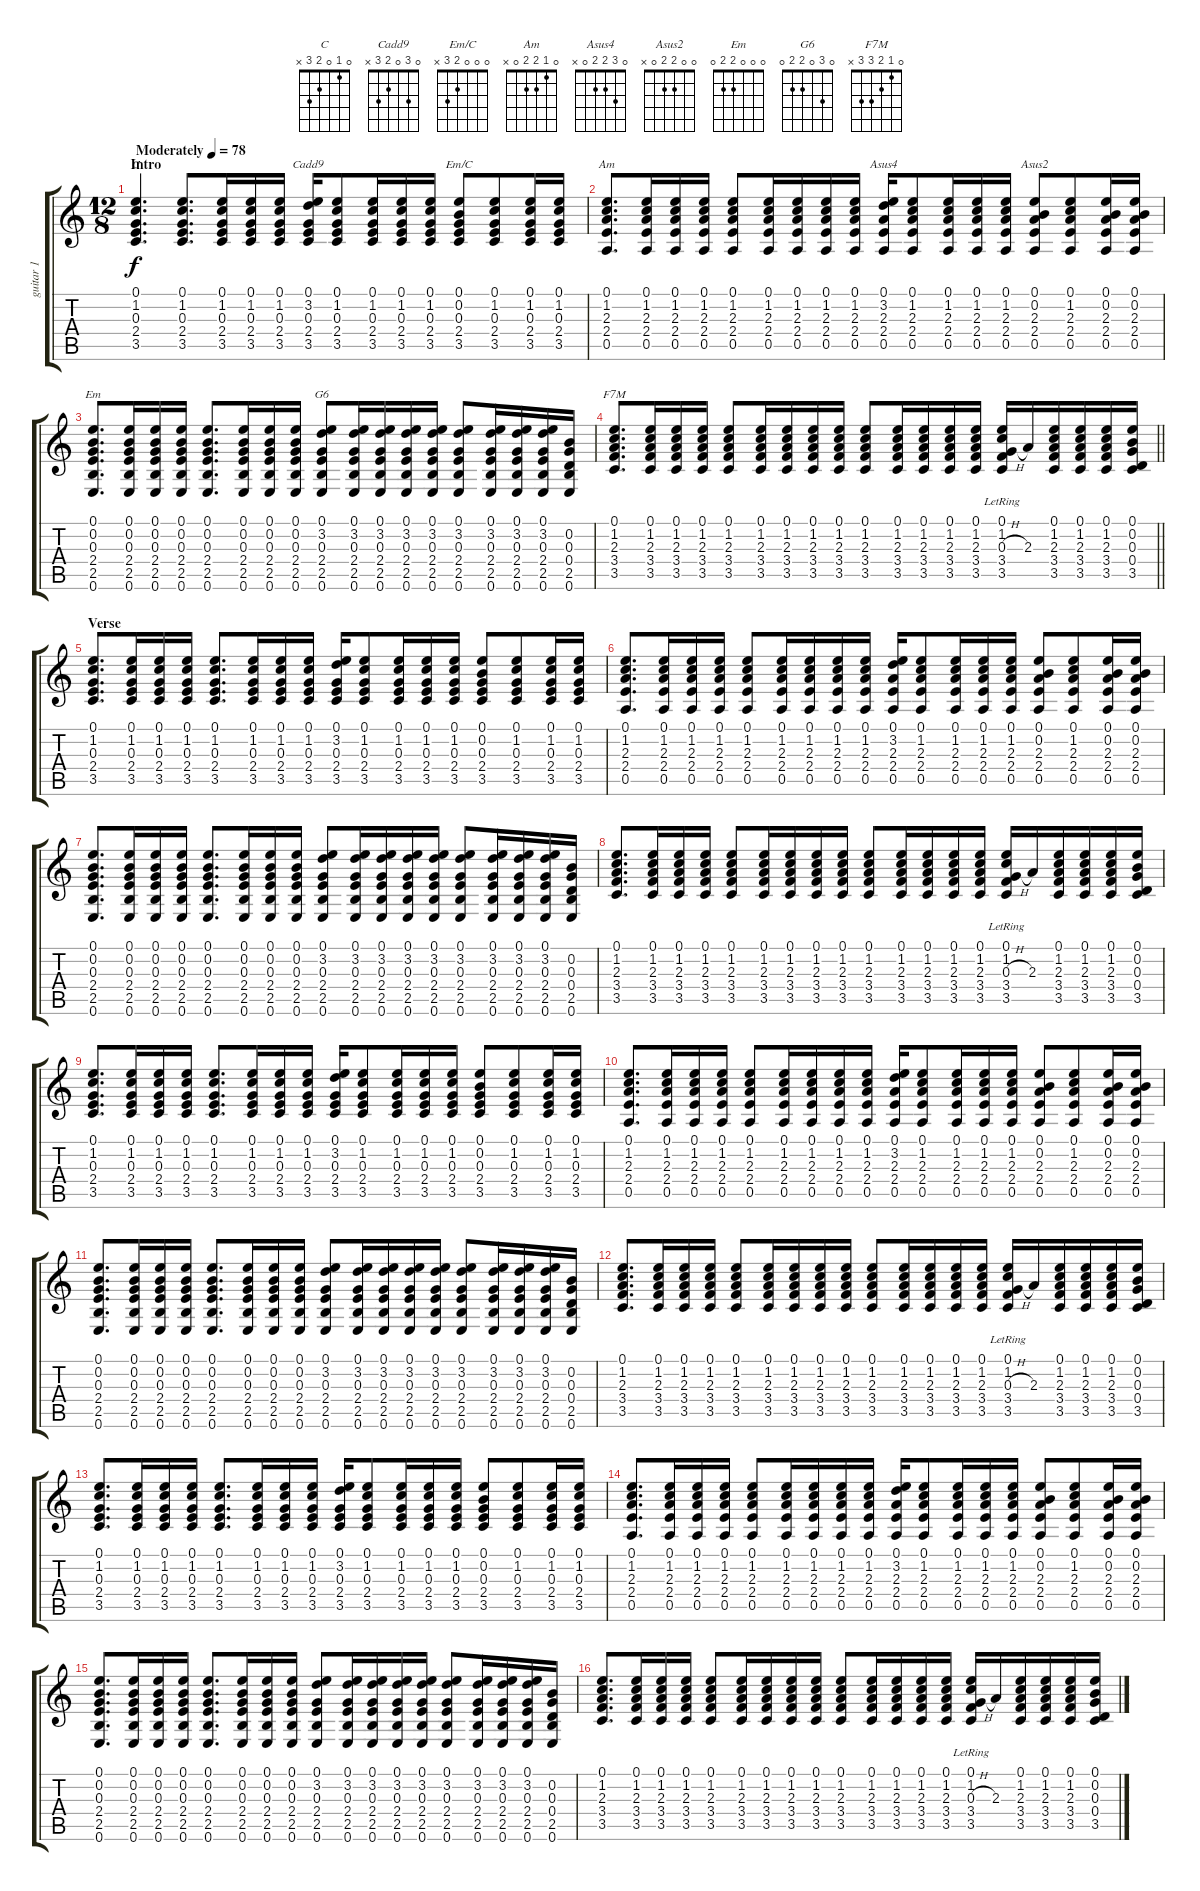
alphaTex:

\track ("guitar 1" "guitar 1") {instrument acousticguitarsteel}
\staff {score tabs}
\tuning (E4 B3 G3 D3 A2 E2) {hide}
\chord ("C" 0 1 0 2 3 x)
\chord ("Cadd9" 0 3 0 2 3 x)
\chord ("Em/C" 0 0 0 2 3 x)
\chord ("Am" 0 1 2 2 0 x)
\chord ("Asus4" 0 3 2 2 0 x)
\chord ("Asus2" 0 0 2 2 0 x)
\chord ("Em" 0 0 0 2 2 0)
\chord ("G6" 0 3 0 2 2 0)
\chord ("F7M" 0 1 2 3 3 x)
\ts (12 8)
\section ("" "Intro")
\tempo (78 "Moderately")
\clef g2
\ks c
(0.1 1.2 0.3 2.4 3.5).4{d ch "C" dy f instrument acousticguitarsteel} (0.1 1.2 0.3 2.4 3.5).8{d} (0.1 1.2 0.3 2.4 3.5).16 (0.1 1.2 0.3 2.4 3.5).16 (0.1 1.2 0.3 2.4 3.5).16 (0.1 3.2 0.3 2.4 3.5).16{ch "Cadd9"} (0.1 1.2 0.3 2.4 3.5).8 (0.1 1.2 0.3 2.4 3.5).16 (0.1 1.2 0.3 2.4 3.5).16 (0.1 1.2 0.3 2.4 3.5).16 (0.1 0.2 0.3 2.4 3.5).8{ch "Em/C"} (0.1 1.2 0.3 2.4 3.5).8 (0.1 1.2 0.3 2.4 3.5).16 (0.1 1.2 0.3 2.4 3.5).16 |
(0.1 1.2 2.3 2.4 0.5).8{d ch "Am"} (0.1 1.2 2.3 2.4 0.5).16 (0.1 1.2 2.3 2.4 0.5).16 (0.1 1.2 2.3 2.4 0.5).16 (0.1 1.2 2.3 2.4 0.5).8 (0.1 1.2 2.3 2.4 0.5).16 (0.1 1.2 2.3 2.4 0.5).16 (0.1 1.2 2.3 2.4 0.5).16 (0.1 1.2 2.3 2.4 0.5).16 (0.1 3.2 2.3 2.4 0.5).16{ch "Asus4"} (0.1 1.2 2.3 2.4 0.5).8 (0.1 1.2 2.3 2.4 0.5).16 (0.1 1.2 2.3 2.4 0.5).16 (0.1 1.2 2.3 2.4 0.5).16 (0.1 0.2 2.3 2.4 0.5).8{ch "Asus2"} (0.1 1.2 2.3 2.4 0.5).8 (0.1 0.2 2.3 2.4 0.5).16 (0.1 0.2 2.3 2.4 0.5).16 |
(0.1 0.2 0.3 2.4 2.5 0.6).8{d ch "Em"} (0.1 0.2 0.3 2.4 2.5 0.6).16 (0.1 0.2 0.3 2.4 2.5 0.6).16 (0.1 0.2 0.3 2.4 2.5 0.6).16 (0.1 0.2 0.3 2.4 2.5 0.6).8{d} (0.1 0.2 0.3 2.4 2.5 0.6).16 (0.1 0.2 0.3 2.4 2.5 0.6).16 (0.1 0.2 0.3 2.4 2.5 0.6).16 (0.1 3.2 0.3 2.4 2.5 0.6).8{ch "G6"} (0.1 3.2 0.3 2.4 2.5 0.6).16 (0.1 3.2 0.3 2.4 2.5 0.6).16 (0.1 3.2 0.3 2.4 2.5 0.6).16 (0.1 3.2 0.3 2.4 2.5 0.6).16 (0.1 3.2 0.3 2.4 2.5 0.6).8 (0.1 3.2 0.3 2.4 2.5 0.6).16 (0.1 3.2 0.3 2.4 2.5 0.6).16 (0.1 3.2 0.3 2.4 2.5 0.6).16 (0.2 0.3 0.4 2.5 0.6).16 |
\barLineRight lightlight
(0.1 1.2 2.3 3.4 3.5).8{d ch "F7M"} (0.1 1.2 2.3 3.4 3.5).16 (0.1 1.2 2.3 3.4 3.5).16 (0.1 1.2 2.3 3.4 3.5).16 (0.1 1.2 2.3 3.4 3.5).8 (0.1 1.2 2.3 3.4 3.5).16 (0.1 1.2 2.3 3.4 3.5).16 (0.1 1.2 2.3 3.4 3.5).16 (0.1 1.2 2.3 3.4 3.5).16 (0.1 1.2 2.3 3.4 3.5).8 (0.1 1.2 2.3 3.4 3.5).16 (0.1 1.2 2.3 3.4 3.5).16 (0.1 1.2 2.3 3.4 3.5).16 (0.1 1.2 2.3 3.4 3.5).16 (0.1{lr} 1.2{lr} 0.3{h lr} 3.4{lr} 3.5{lr}).16 2.3.16 (0.1 1.2 2.3 3.4 3.5).16 (0.1 1.2 2.3 3.4 3.5).16 (0.1 1.2 2.3 3.4 3.5).16 (0.1 0.2 0.3 0.4 3.5).16 |
\section ("" "Verse")
(0.1 1.2 0.3 2.4 3.5).8{d} (0.1 1.2 0.3 2.4 3.5).16 (0.1 1.2 0.3 2.4 3.5).16 (0.1 1.2 0.3 2.4 3.5).16 (0.1 1.2 0.3 2.4 3.5).8{d} (0.1 1.2 0.3 2.4 3.5).16 (0.1 1.2 0.3 2.4 3.5).16 (0.1 1.2 0.3 2.4 3.5).16 (0.1 3.2 0.3 2.4 3.5).16 (0.1 1.2 0.3 2.4 3.5).8 (0.1 1.2 0.3 2.4 3.5).16 (0.1 1.2 0.3 2.4 3.5).16 (0.1 1.2 0.3 2.4 3.5).16 (0.1 0.2 0.3 2.4 3.5).8 (0.1 1.2 0.3 2.4 3.5).8 (0.1 1.2 0.3 2.4 3.5).16 (0.1 1.2 0.3 2.4 3.5).16 |
(0.1 1.2 2.3 2.4 0.5).8{d} (0.1 1.2 2.3 2.4 0.5).16 (0.1 1.2 2.3 2.4 0.5).16 (0.1 1.2 2.3 2.4 0.5).16 (0.1 1.2 2.3 2.4 0.5).8 (0.1 1.2 2.3 2.4 0.5).16 (0.1 1.2 2.3 2.4 0.5).16 (0.1 1.2 2.3 2.4 0.5).16 (0.1 1.2 2.3 2.4 0.5).16 (0.1 3.2 2.3 2.4 0.5).16 (0.1 1.2 2.3 2.4 0.5).8 (0.1 1.2 2.3 2.4 0.5).16 (0.1 1.2 2.3 2.4 0.5).16 (0.1 1.2 2.3 2.4 0.5).16 (0.1 0.2 2.3 2.4 0.5).8 (0.1 1.2 2.3 2.4 0.5).8 (0.1 0.2 2.3 2.4 0.5).16 (0.1 0.2 2.3 2.4 0.5).16 |
(0.1 0.2 0.3 2.4 2.5 0.6).8{d} (0.1 0.2 0.3 2.4 2.5 0.6).16 (0.1 0.2 0.3 2.4 2.5 0.6).16 (0.1 0.2 0.3 2.4 2.5 0.6).16 (0.1 0.2 0.3 2.4 2.5 0.6).8{d} (0.1 0.2 0.3 2.4 2.5 0.6).16 (0.1 0.2 0.3 2.4 2.5 0.6).16 (0.1 0.2 0.3 2.4 2.5 0.6).16 (0.1 3.2 0.3 2.4 2.5 0.6).8 (0.1 3.2 0.3 2.4 2.5 0.6).16 (0.1 3.2 0.3 2.4 2.5 0.6).16 (0.1 3.2 0.3 2.4 2.5 0.6).16 (0.1 3.2 0.3 2.4 2.5 0.6).16 (0.1 3.2 0.3 2.4 2.5 0.6).8 (0.1 3.2 0.3 2.4 2.5 0.6).16 (0.1 3.2 0.3 2.4 2.5 0.6).16 (0.1 3.2 0.3 2.4 2.5 0.6).16 (0.2 0.3 0.4 2.5 0.6).16 |
(0.1 1.2 2.3 3.4 3.5).8{d} (0.1 1.2 2.3 3.4 3.5).16 (0.1 1.2 2.3 3.4 3.5).16 (0.1 1.2 2.3 3.4 3.5).16 (0.1 1.2 2.3 3.4 3.5).8 (0.1 1.2 2.3 3.4 3.5).16 (0.1 1.2 2.3 3.4 3.5).16 (0.1 1.2 2.3 3.4 3.5).16 (0.1 1.2 2.3 3.4 3.5).16 (0.1 1.2 2.3 3.4 3.5).8 (0.1 1.2 2.3 3.4 3.5).16 (0.1 1.2 2.3 3.4 3.5).16 (0.1 1.2 2.3 3.4 3.5).16 (0.1 1.2 2.3 3.4 3.5).16 (0.1{lr} 1.2{lr} 0.3{h lr} 3.4{lr} 3.5{lr}).16 2.3.16 (0.1 1.2 2.3 3.4 3.5).16 (0.1 1.2 2.3 3.4 3.5).16 (0.1 1.2 2.3 3.4 3.5).16 (0.1 0.2 0.3 0.4 3.5).16 |
(0.1 1.2 0.3 2.4 3.5).8{d} (0.1 1.2 0.3 2.4 3.5).16 (0.1 1.2 0.3 2.4 3.5).16 (0.1 1.2 0.3 2.4 3.5).16 (0.1 1.2 0.3 2.4 3.5).8{d} (0.1 1.2 0.3 2.4 3.5).16 (0.1 1.2 0.3 2.4 3.5).16 (0.1 1.2 0.3 2.4 3.5).16 (0.1 3.2 0.3 2.4 3.5).16 (0.1 1.2 0.3 2.4 3.5).8 (0.1 1.2 0.3 2.4 3.5).16 (0.1 1.2 0.3 2.4 3.5).16 (0.1 1.2 0.3 2.4 3.5).16 (0.1 0.2 0.3 2.4 3.5).8 (0.1 1.2 0.3 2.4 3.5).8 (0.1 1.2 0.3 2.4 3.5).16 (0.1 1.2 0.3 2.4 3.5).16 |
(0.1 1.2 2.3 2.4 0.5).8{d} (0.1 1.2 2.3 2.4 0.5).16 (0.1 1.2 2.3 2.4 0.5).16 (0.1 1.2 2.3 2.4 0.5).16 (0.1 1.2 2.3 2.4 0.5).8 (0.1 1.2 2.3 2.4 0.5).16 (0.1 1.2 2.3 2.4 0.5).16 (0.1 1.2 2.3 2.4 0.5).16 (0.1 1.2 2.3 2.4 0.5).16 (0.1 3.2 2.3 2.4 0.5).16 (0.1 1.2 2.3 2.4 0.5).8 (0.1 1.2 2.3 2.4 0.5).16 (0.1 1.2 2.3 2.4 0.5).16 (0.1 1.2 2.3 2.4 0.5).16 (0.1 0.2 2.3 2.4 0.5).8 (0.1 1.2 2.3 2.4 0.5).8 (0.1 0.2 2.3 2.4 0.5).16 (0.1 0.2 2.3 2.4 0.5).16 |
(0.1 0.2 0.3 2.4 2.5 0.6).8{d} (0.1 0.2 0.3 2.4 2.5 0.6).16 (0.1 0.2 0.3 2.4 2.5 0.6).16 (0.1 0.2 0.3 2.4 2.5 0.6).16 (0.1 0.2 0.3 2.4 2.5 0.6).8{d} (0.1 0.2 0.3 2.4 2.5 0.6).16 (0.1 0.2 0.3 2.4 2.5 0.6).16 (0.1 0.2 0.3 2.4 2.5 0.6).16 (0.1 3.2 0.3 2.4 2.5 0.6).8 (0.1 3.2 0.3 2.4 2.5 0.6).16 (0.1 3.2 0.3 2.4 2.5 0.6).16 (0.1 3.2 0.3 2.4 2.5 0.6).16 (0.1 3.2 0.3 2.4 2.5 0.6).16 (0.1 3.2 0.3 2.4 2.5 0.6).8 (0.1 3.2 0.3 2.4 2.5 0.6).16 (0.1 3.2 0.3 2.4 2.5 0.6).16 (0.1 3.2 0.3 2.4 2.5 0.6).16 (0.2 0.3 0.4 2.5 0.6).16 |
(0.1 1.2 2.3 3.4 3.5).8{d} (0.1 1.2 2.3 3.4 3.5).16 (0.1 1.2 2.3 3.4 3.5).16 (0.1 1.2 2.3 3.4 3.5).16 (0.1 1.2 2.3 3.4 3.5).8 (0.1 1.2 2.3 3.4 3.5).16 (0.1 1.2 2.3 3.4 3.5).16 (0.1 1.2 2.3 3.4 3.5).16 (0.1 1.2 2.3 3.4 3.5).16 (0.1 1.2 2.3 3.4 3.5).8 (0.1 1.2 2.3 3.4 3.5).16 (0.1 1.2 2.3 3.4 3.5).16 (0.1 1.2 2.3 3.4 3.5).16 (0.1 1.2 2.3 3.4 3.5).16 (0.1{lr} 1.2{lr} 0.3{h lr} 3.4{lr} 3.5{lr}).16 2.3.16 (0.1 1.2 2.3 3.4 3.5).16 (0.1 1.2 2.3 3.4 3.5).16 (0.1 1.2 2.3 3.4 3.5).16 (0.1 0.2 0.3 0.4 3.5).16 |
(0.1 1.2 0.3 2.4 3.5).8{d} (0.1 1.2 0.3 2.4 3.5).16 (0.1 1.2 0.3 2.4 3.5).16 (0.1 1.2 0.3 2.4 3.5).16 (0.1 1.2 0.3 2.4 3.5).8{d} (0.1 1.2 0.3 2.4 3.5).16 (0.1 1.2 0.3 2.4 3.5).16 (0.1 1.2 0.3 2.4 3.5).16 (0.1 3.2 0.3 2.4 3.5).16 (0.1 1.2 0.3 2.4 3.5).8 (0.1 1.2 0.3 2.4 3.5).16 (0.1 1.2 0.3 2.4 3.5).16 (0.1 1.2 0.3 2.4 3.5).16 (0.1 0.2 0.3 2.4 3.5).8 (0.1 1.2 0.3 2.4 3.5).8 (0.1 1.2 0.3 2.4 3.5).16 (0.1 1.2 0.3 2.4 3.5).16 |
(0.1 1.2 2.3 2.4 0.5).8{d} (0.1 1.2 2.3 2.4 0.5).16 (0.1 1.2 2.3 2.4 0.5).16 (0.1 1.2 2.3 2.4 0.5).16 (0.1 1.2 2.3 2.4 0.5).8 (0.1 1.2 2.3 2.4 0.5).16 (0.1 1.2 2.3 2.4 0.5).16 (0.1 1.2 2.3 2.4 0.5).16 (0.1 1.2 2.3 2.4 0.5).16 (0.1 3.2 2.3 2.4 0.5).16 (0.1 1.2 2.3 2.4 0.5).8 (0.1 1.2 2.3 2.4 0.5).16 (0.1 1.2 2.3 2.4 0.5).16 (0.1 1.2 2.3 2.4 0.5).16 (0.1 0.2 2.3 2.4 0.5).8 (0.1 1.2 2.3 2.4 0.5).8 (0.1 0.2 2.3 2.4 0.5).16 (0.1 0.2 2.3 2.4 0.5).16 |
(0.1 0.2 0.3 2.4 2.5 0.6).8{d} (0.1 0.2 0.3 2.4 2.5 0.6).16 (0.1 0.2 0.3 2.4 2.5 0.6).16 (0.1 0.2 0.3 2.4 2.5 0.6).16 (0.1 0.2 0.3 2.4 2.5 0.6).8{d} (0.1 0.2 0.3 2.4 2.5 0.6).16 (0.1 0.2 0.3 2.4 2.5 0.6).16 (0.1 0.2 0.3 2.4 2.5 0.6).16 (0.1 3.2 0.3 2.4 2.5 0.6).8 (0.1 3.2 0.3 2.4 2.5 0.6).16 (0.1 3.2 0.3 2.4 2.5 0.6).16 (0.1 3.2 0.3 2.4 2.5 0.6).16 (0.1 3.2 0.3 2.4 2.5 0.6).16 (0.1 3.2 0.3 2.4 2.5 0.6).8 (0.1 3.2 0.3 2.4 2.5 0.6).16 (0.1 3.2 0.3 2.4 2.5 0.6).16 (0.1 3.2 0.3 2.4 2.5 0.6).16 (0.2 0.3 0.4 2.5 0.6).16 |
(0.1 1.2 2.3 3.4 3.5).8{d} (0.1 1.2 2.3 3.4 3.5).16 (0.1 1.2 2.3 3.4 3.5).16 (0.1 1.2 2.3 3.4 3.5).16 (0.1 1.2 2.3 3.4 3.5).8 (0.1 1.2 2.3 3.4 3.5).16 (0.1 1.2 2.3 3.4 3.5).16 (0.1 1.2 2.3 3.4 3.5).16 (0.1 1.2 2.3 3.4 3.5).16 (0.1 1.2 2.3 3.4 3.5).8 (0.1 1.2 2.3 3.4 3.5).16 (0.1 1.2 2.3 3.4 3.5).16 (0.1 1.2 2.3 3.4 3.5).16 (0.1 1.2 2.3 3.4 3.5).16 (0.1{lr} 1.2{lr} 0.3{h lr} 3.4{lr} 3.5{lr}).16 2.3.16 (0.1 1.2 2.3 3.4 3.5).16 (0.1 1.2 2.3 3.4 3.5).16 (0.1 1.2 2.3 3.4 3.5).16 (0.1 0.2 0.3 0.4 3.5).16
